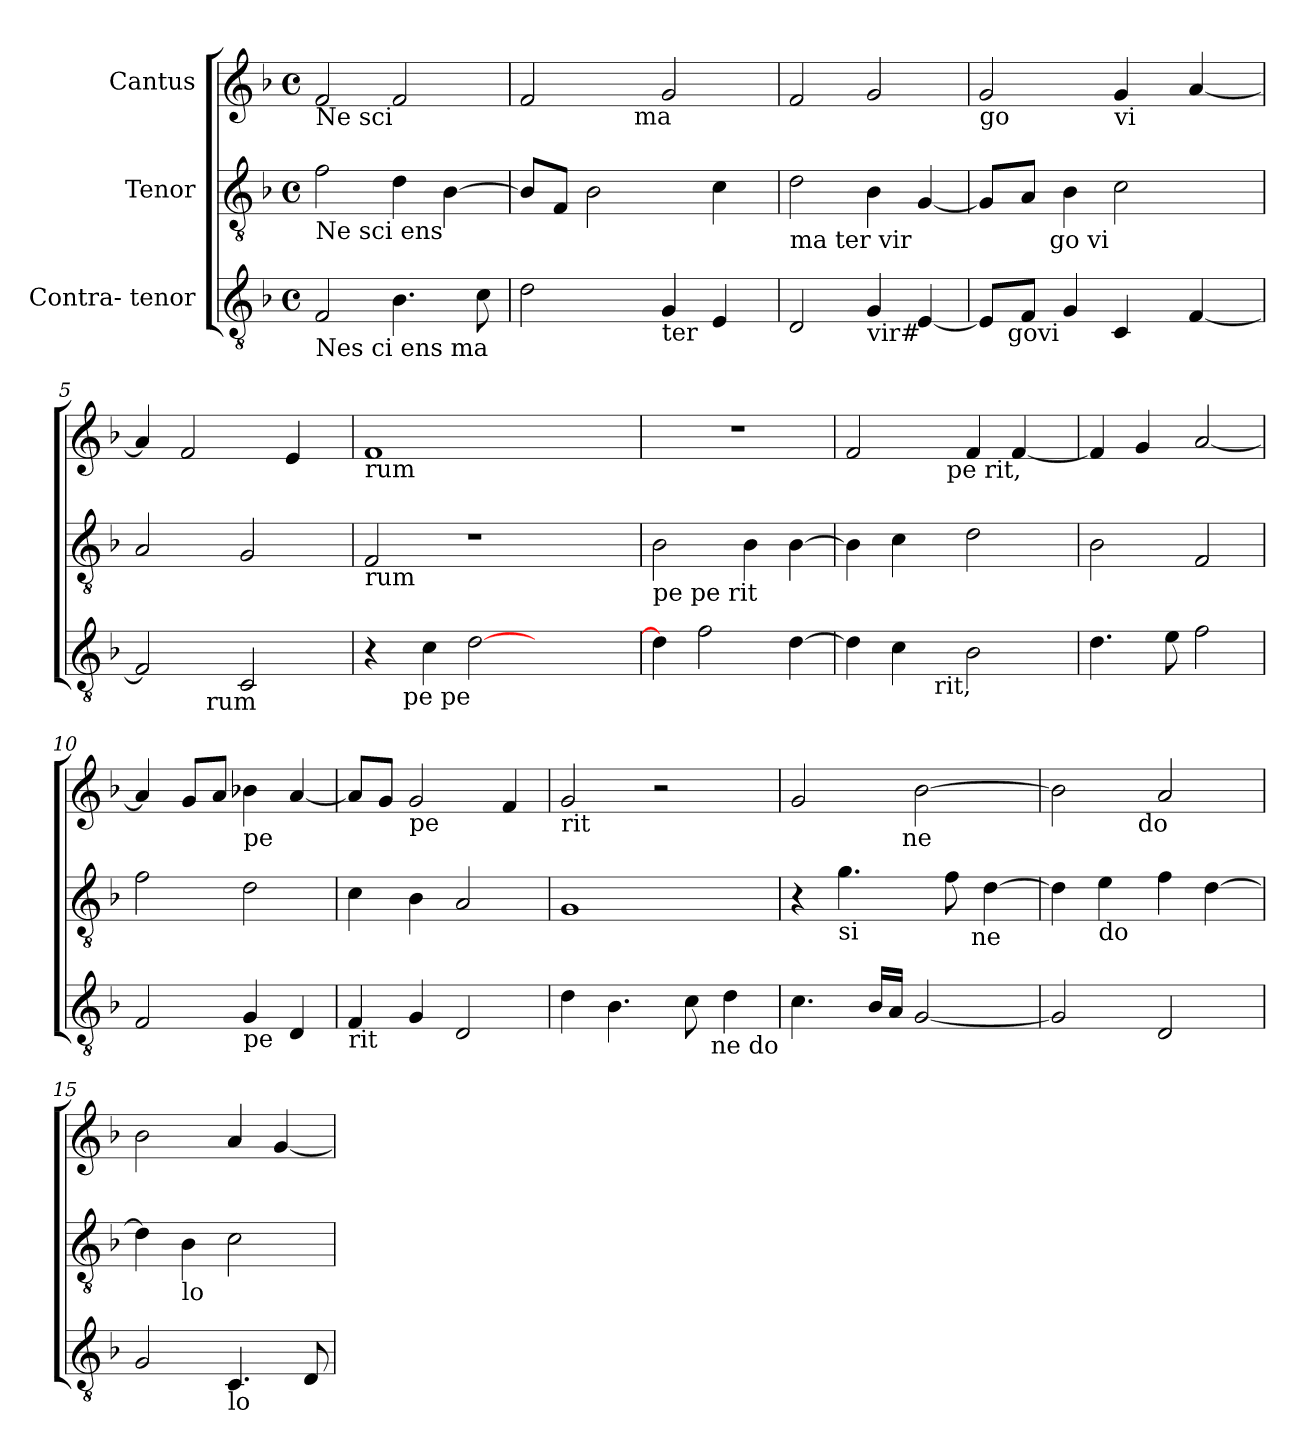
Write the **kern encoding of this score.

**kern	**kern	**kern
*part3	*part2	*part1
*staff3	*staff2	*staff1
*I"Contra- tenor	*I"Tenor	*I"Cantus
*clefGv2	*clefGv2	*clefG2
*k[b-]	*k[b-]	*k[b-]
*F:	*F:	*F:
*M4/4	*M4/4	*M4/4
*met(c)	*met(c)	*met(c)
=1	=1	=1
!	!	!LO:TX:b:t=Ne sci
!	!LO:TX:b:t=Ne sci ens	!
!LO:TX:b:t=Nes ci ens ma	!	!
2F/	2f\	2f/
4.B-\	4d\	2f/
.	[>4B-\	.
8c\	.	.
=2!	=2!	=2!
!	!	!LO:TX:b:t=ens
*	*	*^
2d\	8B-/L]	2f/	4ryy
.	8F/J	.	.
.	2B-\	.	8ryy
.	.	.	32ryy
!	!	!	!LO:TX:b:t=ma
.	.	.	2ryy
!LO:TX:b:t=ter	!	!	!
4G/	.	2g/	.
4E/	4c\	.	.
.	.	.	16.ryy
=3!	=3!	=3!	=3!
!	!	!LO:TX:b:t=ter vir	!
!	!LO:TX:b:t=ma ter vir	!	!
*	*	*v	*v
2D/	2d\	2f/
!LO:TX:b:t=vir#	!	!
4G/	4B-\	2g/
[<4E/	[<4G/	.
=4!	=4!	=4!
!	!	!LO:TX:b:t=go
*^	*^	*
8E/L]	16.ryy	8G/L]	8..ryy	2g/
!	!LO:TX:b:t=govi	!	!	!
.	2ryy	.	.	.
8F/J	.	8A/J	.	.
!	!	!	!LO:TX:b:t=go vi	!
.	.	.	2ryy	.
4G/	.	4B-\	.	.
!	!	!	!	!LO:TX:b:t=vi
4C/	.	2c\	.	4g/
.	4ryy	.	.	.
.	.	.	4ryy	.
[<4F/	.	.	.	[<4a/
.	8ryy	.	.	.
.	32ryy	.	32ryy	.
*	*	*v	*v	*
=5!	=5!	=5!	=5!
2F/]	4ryy	2A/	4a/]
.	16.ryy	.	2f/
!	!LO:TX:b:t=rum	!	!
.	2ryy	.	.
2C/	.	2G/	.
.	.	.	4e/
.	8ryy	.	.
.	32ryy	.	.
!!LO:LB:g=z
=6!	=6!	=6!	=6!
!	!	!	!LO:TX:b:t=rum
!	!	!LO:TX:b:t=rum	!
4r	8.ryy	2F/	1f
!	!LO:TX:b:t=pe pe	!	!
.	1ryy	.	.
4c\	.	.	.
[>2d\	.	1r	.
2ryy	.	.	2ryy
.	4ryy	.	.
.	16ryy	.	.
=7!	=7!	=7!	=7!
!	!	!LO:TX:b:t=pe pe rit	!
*v	*v	*	*
4d\]	2B-\	1r
2f\	.	.
.	4B-\	.
[>4d\	[>4B-\	.
=8!	=8!	=8!
!	!	!LO:TX:b:t=pe
*^	*	*^
4d\]	4ryy	4B-\]	2f/	4..ryy
4c\	8ryy	4c\	.	.
.	32ryy	.	.	.
!	!LO:TX:b:t=rit,	!	!	!
.	2ryy	.	.	.
!	!	!	!	!LO:TX:b:t=pe rit,
.	.	.	.	2ryy
2B-\	.	2d\	4f/	.
.	.	.	[<4f/	.
.	16.ryy	.	.	.
.	.	.	.	16ryy
=9!	=9!	=9!	=9!	=9!
!LO:TX:b:t=pe	!	!	!	!
*v	*v	*	*v	*v
4.d\	2B-\	4f/]
.	.	4g/
8e\	.	.
2f\	2F/	[<2a/
=10!	=10!	=10!
2F/	2f\	4a/]
.	.	8g/L
.	.	8a/J
!	!	!LO:TX:b:t=pe
!LO:TX:b:t=pe	!	!
4G/	2d\	4b-X\
4D/	.	[<4a/
=11!	=11!	=11!
!LO:TX:b:t=rit	!	!
4F/	4c\	8a/L]
.	.	8g/J
!	!	!LO:TX:b:t=pe
4G/	4B-\	2g/
2D/	2A/	.
.	.	4f/
=12!	=12!	=12!
!	!	!LO:TX:b:t=rit
!LO:TX:b:t=si	!	!
*^	*	*
4d\	2ryy	1G	2g/
4.B-\	.	.	.
.	8..ryy	.	2r
8c\	.	.	.
!	!LO:TX:b:t=ne do	!	!
.	4ryy	.	.
4d\	.	.	.
.	32ryy	.	.
=13!	=13!	=13!	=13!
!	!	!	!LO:TX:b:t=si
*v	*v	*^	*^
4.c\	4r	2ryy	2g/	4...ryy
!	!LO:TX:b:t=si	!	!	!
.	4.g\	.	.	.
16B-/LL	.	.	.	.
16A/JJ	.	.	.	.
!	!	!	!	!LO:TX:b:t=ne
.	.	.	.	2ryy
[<2G/	.	8..ryy	[<2b-\	.
.	8f\	.	.	.
!	!	!LO:TX:b:t=ne	!	!
.	.	4ryy	.	.
.	[<4d\	.	.	.
.	.	32ryy	.	32ryy
*	*v	*v	*	*
!!LO:LB:g=z	!!
=14!	=14!	=14!	=14!
2G/]	4d\]	2b-\]	4..ryy
!	!LO:TX:b:t=do	!	!
.	4e\	.	.
!	!	!	!LO:TX:b:t=do
.	.	.	2ryy
2D/	4f\	2a/	.
.	[>4d\	.	.
.	.	.	16ryy
=15!	=15!	=15!	=15!
!	!	!LO:TX:b:t=lo	!
*	*	*v	*v
2G/	4d\]	2b-\
!	!LO:TX:b:t=lo	!
.	4B-\	.
!LO:TX:b:t=lo	!	!
4.C/	2c\	4a/
.	.	[<4g/
8D/	.	.
=!	=!	=!
*-	*-	*-
